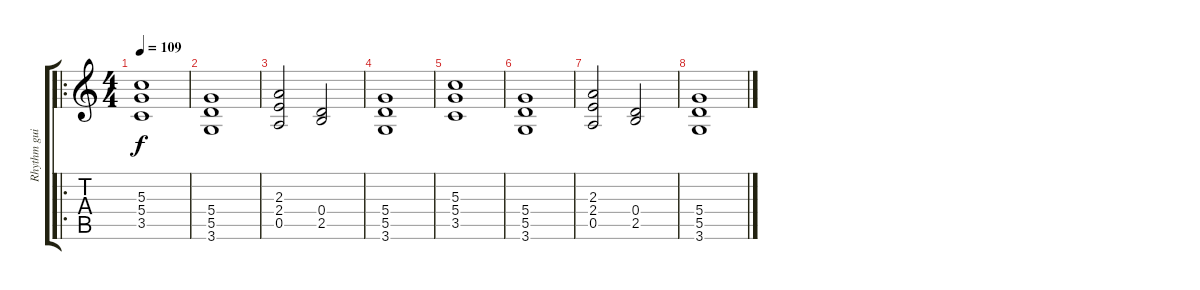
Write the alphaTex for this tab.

\track ("Rhythm guitar" "Rhythm gui") {instrument distortionguitar}
\staff {score tabs}
\tuning (E4 B3 G3 D3 A2 E2) {hide}
\ro
\ts (4 4)
\tempo 109
\clef g2
\ks c
(5.3 5.4 3.5).1{dy f} |
(5.4 5.5 3.6).1 |
(2.3 2.4 0.5).2 (0.4 2.5).2 |
(5.4 5.5 3.6).1 |
(5.3 5.4 3.5).1 |
(5.4 5.5 3.6).1 |
(2.3 2.4 0.5).2 (0.4 2.5).2 |
(5.4 5.5 3.6).1
